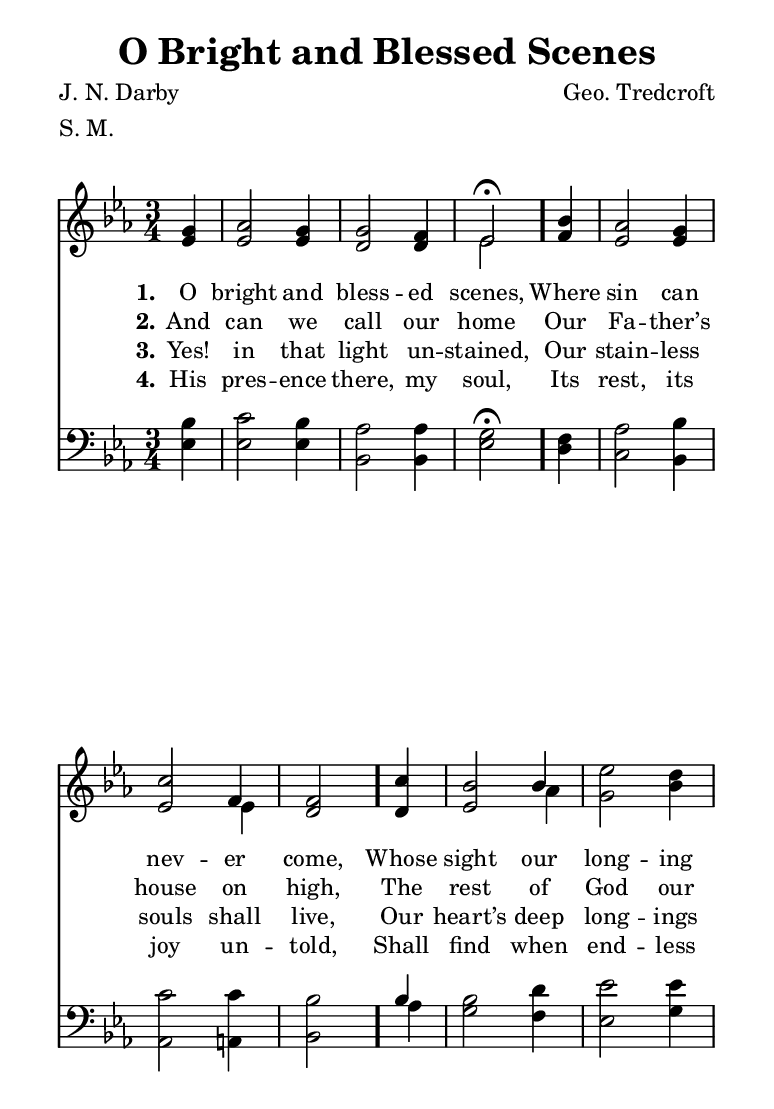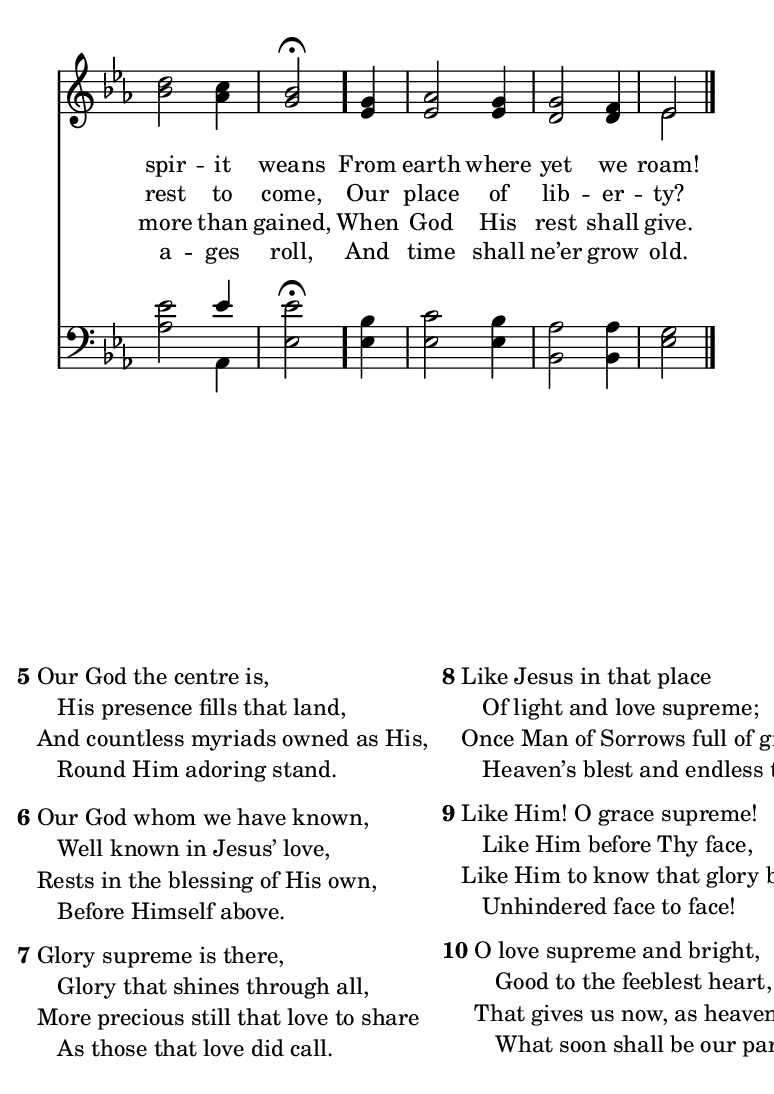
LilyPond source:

\include "common/global.ily"
\paper {
  \include "common/paper.ily"
  ragged-last-bottom = ##t
}

\header{
  hymnnumber = "217"
  title = "O Bright and Blessed Scenes"
  tunename = "Solyma"
  meter = "S. M."
  poet = "J. N. Darby"
  composer = "Geo. Tredcroft"
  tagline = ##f
}

ta = { \tempo 4=110 }
tb = { \tempo 4=55 }

global = {
  \include "common/overrides.ily"
  \override Staff.TimeSignature.style = #'numbered
  \time 3/4
  \override Score.MetronomeMark.transparent = ##t % hide all fermata changes too
  \ta
  \key ees \major
  \partial 4
  \autoBeamOff
}

notesSoprano = {
\global
\relative c'' {

  g4 | aes2 g4 | g2 f4 | \tb ees2\fermata \ta
  bes'4 | aes2 g4 | c2 f,4 | f2
  c'4 | bes2 bes4 | ees2 d4 | d2 c4 | \tb bes2\fermata \ta
  g4 | aes2 g4 | g2 f4 | ees2

  \bar "|."

}
}

notesAlto = {
\global
\relative e' {

  ees4 | ees2 ees4 | d2 d4 | ees2
  f4 | ees2 ees4 | ees2 ees4 | d2
  d4 | ees2 aes4 | g2 bes4 | bes2 aes4 | g2
  ees4 | ees2 ees4 | d2 d4 | ees2

}
}

notesTenor = {
\global
\relative a {

  bes4 | c2 bes4 | aes2 aes4 | g2
  f4 | aes2 bes4 | c2 c4 | bes2
  bes4 | bes2 d4 | ees2 ees4 | ees2 ees4 | ees2
  bes4 | c2 bes4 | aes2 aes4 | g2

}
}

notesBass = {
\global
\relative f {

  ees4 | ees2 ees4 | bes2 bes4 | ees2\fermata
  d4 | c2 bes4 | aes2 a4 | bes2
  aes'4 | g2 f4 | ees2 g4 | aes2 aes,4 | ees'2\fermata
  ees4 | ees2 ees4 | bes2 bes4 | ees2

}
}

wordsA = \lyricmode {
\set stanza = "1."

O bright and bless -- ed scenes, \bar "."
Where sin can nev -- er come, \bar "."
Whose sight our long -- ing spir -- it weans \bar "."
From earth where yet we roam! \bar "."

}

wordsB = \lyricmode {
\set stanza = "2."

And can we call our home
Our Fa -- ther’s house on high,
The rest of God our rest to come,
Our place of lib -- er -- ty?

}

wordsC = \lyricmode {
\set stanza = "3."

Yes! in that light un -- stained,
Our stain -- less souls shall live,
Our heart’s deep long -- ings more than gained,
When God His rest shall give.

}

wordsD = \lyricmode {
\set stanza = "4."

His pres -- ence there, my soul,
Its rest, its joy un -- told,
Shall find when end -- less a -- ges roll,
And time shall ne’er grow old.

}

wordsE = \markuplist {

\line { Our God the centre is, }
\line { { \hspace #2 } His presence fills that land, }
\line { And countless myriads owned as His, }
\line { { \hspace #2 } Round Him adoring stand. }

}

wordsF = \markuplist {

\line { Our God whom we have known, }
\line { { \hspace #2 } Well known in Jesus’ love, }
\line { Rests in the blessing of His own, }
\line { { \hspace #2 } Before Himself above. }

}

wordsG = \markuplist {

\line { Glory supreme is there, }
\line { { \hspace #2 } Glory that shines through all, }
\line { More precious still that love to share }
\line { { \hspace #2 } As those that love did call. }

}

wordsH = \markuplist {

\line { Like Jesus in that place }
\line { { \hspace #2 } Of light and love supreme; }
\line { Once Man of Sorrows full of grace, }
\line { { \hspace #2 } Heaven’s blest and endless theme. }

}

wordsI = \markuplist {

\line { Like Him! O grace supreme! }
\line { { \hspace #2 } Like Him before Thy face, }
\line { Like Him to know that glory beam }
\line { { \hspace #2 } Unhindered face to face! }

}

wordsJ = \markuplist {

\line { O love supreme and bright, }
\line { { \hspace #2 } Good to the feeblest heart, }
\line { That gives us now, as heavenly light }
\line { { \hspace #2 } What soon shall be our part. }

}

\score {
  \context ChoirStaff <<
    \context Staff = upper <<
      \set ChoirStaff.systemStartDelimiter = #'SystemStartBar
      \partcombine #'(2 . 9) \notesSoprano \notesAlto
      \context NullVoice = sopranos { \voiceOne << \notesSoprano >> }
      \context NullVoice = altos { \voiceTwo << \notesAlto >> }
      \context Lyrics = one   \lyricsto sopranos \wordsA
      \context Lyrics = two   \lyricsto sopranos \wordsB
      \context Lyrics = three \lyricsto sopranos \wordsC
      \context Lyrics = four  \lyricsto sopranos \wordsD
    >>
    \context Staff = men <<
      \clef bass
      \partcombine #'(2 . 9) \notesTenor \notesBass
      \context NullVoice = tenors { \voiceOne << \notesTenor >> }
      \context NullVoice = basses { \voiceTwo << \notesBass >> }
    >>
  >>
  \layout {
    \include "common/layout.ily"
  }
  \midi{
    \include "common/midi.ily"
  }
}

\noPageBreak

\markup { \fill-line {
  \hspace #0.1
  \column {
  \line{ \bold 5 \column { \wordsE } } \combine \null \vspace #0.4
  \line{ \bold 6 \column { \wordsF } } \combine \null \vspace #0.4
  \line{ \bold 7 \column { \wordsG } }
  }
  \hspace #0.1
  \column {
  \line{ \bold 8 \column { \wordsH } } \combine \null \vspace #0.4
  \line{ \bold 9 \column { \wordsI } } \combine \null \vspace #0.4
  \line{ \bold 10 \column { \wordsJ } }
  }
  \hspace #0.1
} }

\version "2.19.49"  % necessary for upgrading to future LilyPond versions.

% vi:set et ts=2 sw=2 ai nocindent syntax=lilypond:
